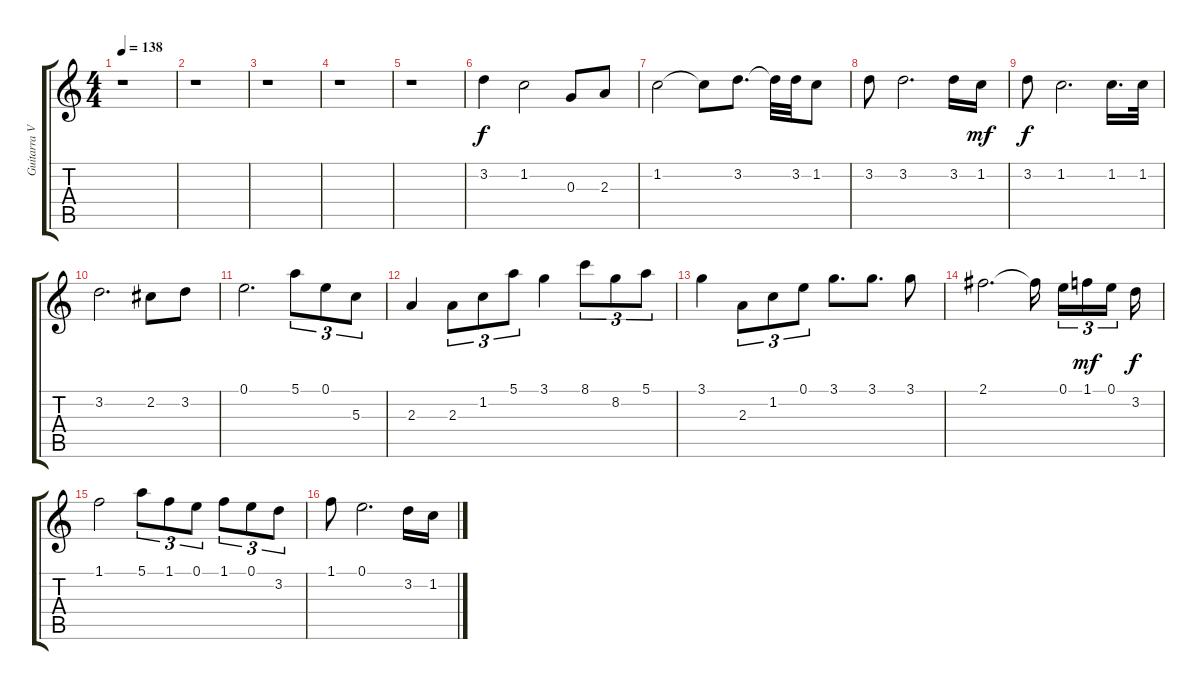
\track ("Guitarra VII (Dist. Solo)" "Guitarra V") {instrument distortionguitar}
\staff {score tabs}
\tuning (E4 B3 G3 D3 A2 E2) {hide}
\ts (4 4)
\tempo 138
\clef g2
\ks c
r.1{dy f} |
r.1 |
r.1 |
r.1 |
r.1 |
3.2.4{volume 12} 1.2.2 0.3.8 2.3.8 |
1.2.2 1.2{t}.8 3.2.8{d} 3.2{t}.32 3.2.32 1.2.8 |
3.2.8 3.2.2{d} 3.2.16 1.2.16{dy mf} |
3.2.8{dy f} 1.2.2{d} 1.2.16{d} 1.2.32 |
3.2.2{d} 2.2.8 3.2.8 |
0.1.2{d} 5.1.8{tu (3 2)} 0.1.8{tu (3 2)} 5.3.8{tu (3 2)} |
2.3.4 2.3.8{tu (3 2)} 1.2.8{tu (3 2)} 5.1.8{tu (3 2)} 3.1.4 8.1.8{tu (3 2)} 8.2.8{tu (3 2)} 5.1.8{tu (3 2)} |
3.1.4 2.3.8{tu (3 2)} 1.2.8{tu (3 2)} 0.1.8{tu (3 2)} 3.1.8{d} 3.1.8{d} 3.1.8 |
2.1.2{d} 2.1{t}.16{beam splitsecondary} 0.1.16{tu (3 2)} 1.1.16{tu (3 2) dy mf} 0.1.16{tu (3 2) beam splitsecondary} 3.2.16{dy f} |
1.1.2 5.1.8{tu (3 2)} 1.1.8{tu (3 2)} 0.1.8{tu (3 2)} 1.1.8{tu (3 2)} 0.1.8{tu (3 2)} 3.2.8{tu (3 2)} |
1.1.8 0.1.2{d} 3.2.16 1.2.16
